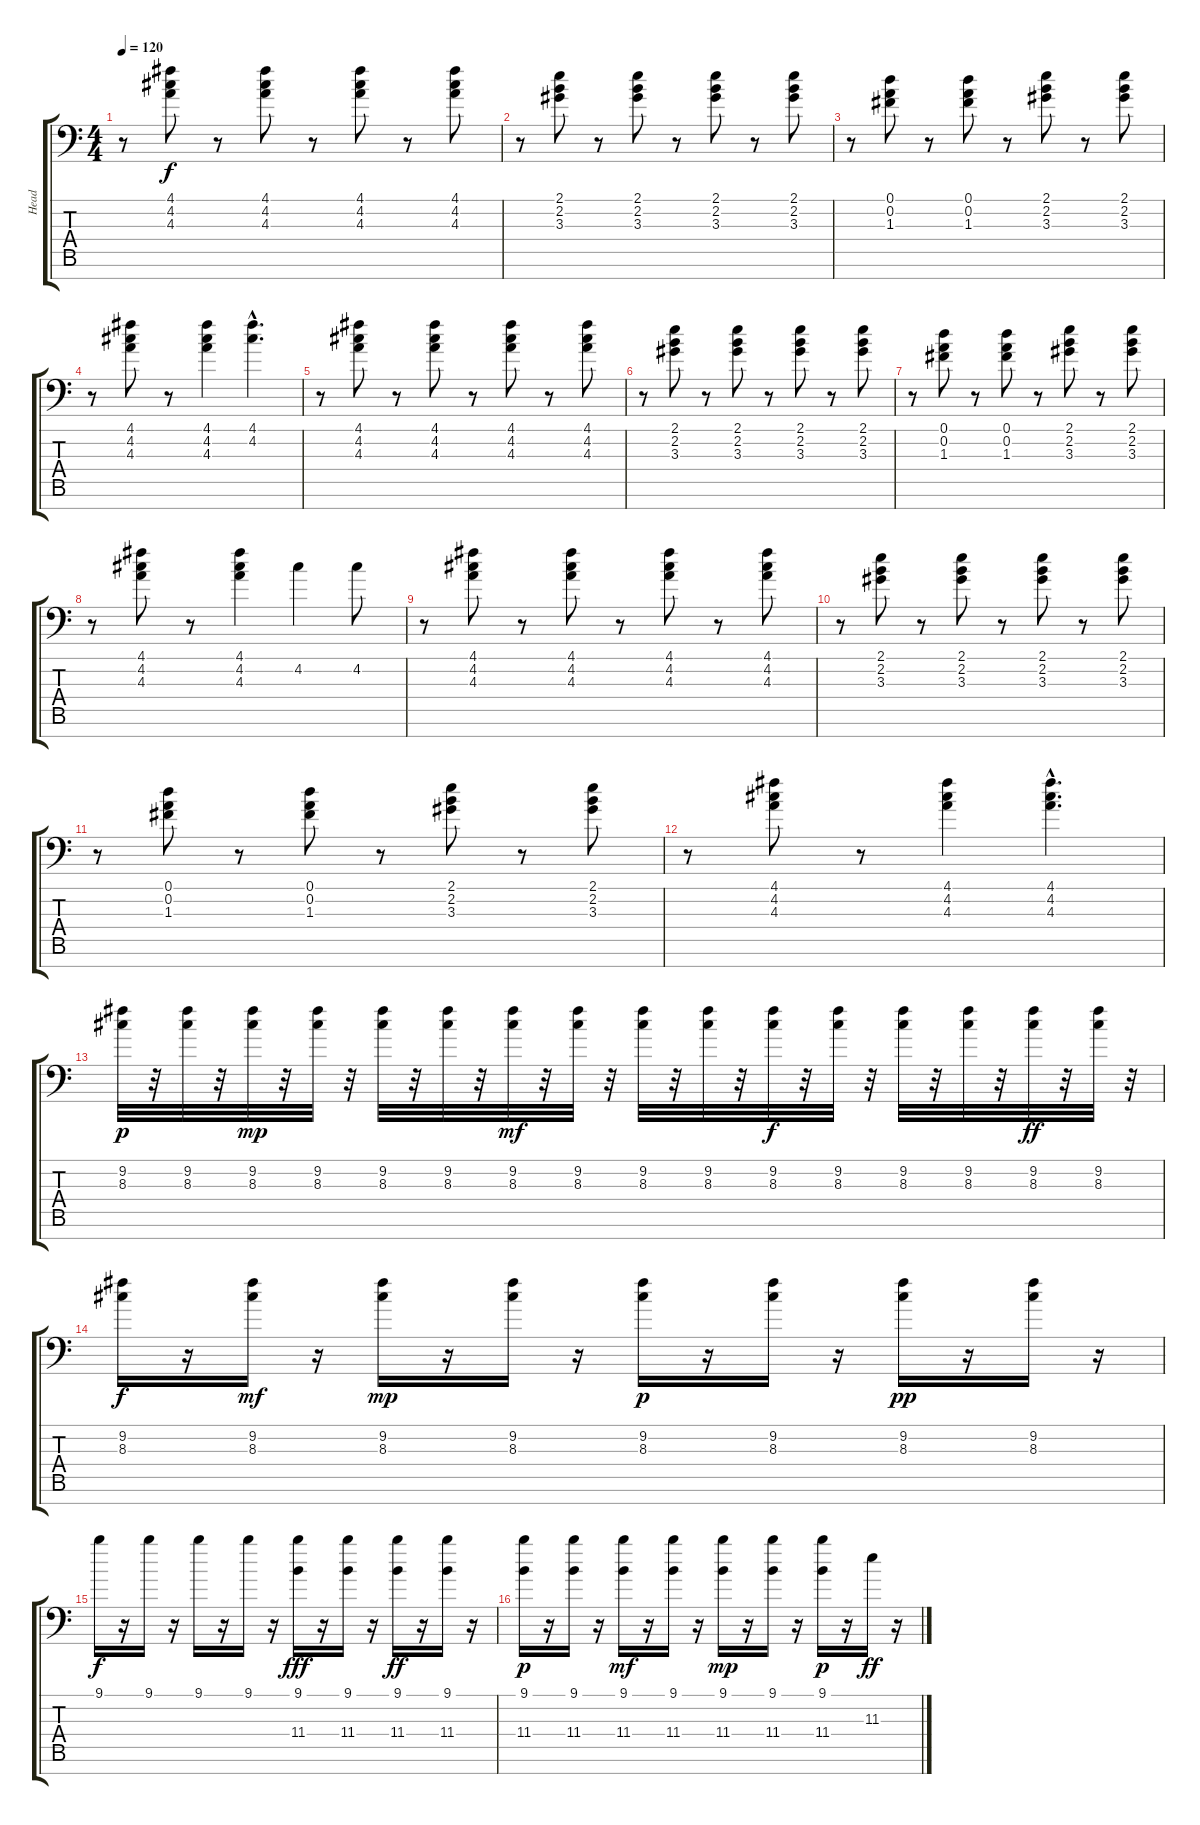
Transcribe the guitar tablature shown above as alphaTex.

\track ("Head" "Head") {instrument overdrivenguitar}
\staff {score tabs}
\tuning (D4 A3 F3 C3 G2 D2 A1) {hide}
\ts (4 4)
\tempo 120
\clef f4
\ks c
r.8{dy f} (4.1 4.2 4.3).8 r.8 (4.1 4.2 4.3).8 r.8 (4.1 4.2 4.3).8 r.8 (4.1 4.2 4.3).8 |
r.8 (2.1 2.2 3.3).8 r.8 (2.1 2.2 3.3).8 r.8 (2.1 2.2 3.3).8 r.8 (2.1 2.2 3.3).8 |
r.8 (0.1 0.2 1.3).8 r.8 (0.1 0.2 1.3).8 r.8 (2.1 2.2 3.3).8 r.8 (2.1 2.2 3.3).8 |
r.8 (4.1 4.2 4.3).8 r.8 (4.1 4.2 4.3).4 (4.1{hac} 4.2{hac}).4{d} |
r.8 (4.1 4.2 4.3).8 r.8 (4.1 4.2 4.3).8 r.8 (4.1 4.2 4.3).8 r.8 (4.1 4.2 4.3).8 |
r.8 (2.1 2.2 3.3).8 r.8 (2.1 2.2 3.3).8 r.8 (2.1 2.2 3.3).8 r.8 (2.1 2.2 3.3).8 |
r.8 (0.1 0.2 1.3).8 r.8 (0.1 0.2 1.3).8 r.8 (2.1 2.2 3.3).8 r.8 (2.1 2.2 3.3).8 |
r.8 (4.1 4.2 4.3).8 r.8 (4.1 4.2 4.3).4 4.2.4 4.2.8 |
r.8 (4.1 4.2 4.3).8 r.8 (4.1 4.2 4.3).8 r.8 (4.1 4.2 4.3).8 r.8 (4.1 4.2 4.3).8 |
r.8 (2.1 2.2 3.3).8 r.8 (2.1 2.2 3.3).8 r.8 (2.1 2.2 3.3).8 r.8 (2.1 2.2 3.3).8 |
r.8 (0.1 0.2 1.3).8 r.8 (0.1 0.2 1.3).8 r.8 (2.1 2.2 3.3).8 r.8 (2.1 2.2 3.3).8 |
r.8 (4.1 4.2 4.3).8 r.8 (4.1 4.2 4.3).4 (4.1{hac} 4.2{hac} 4.3{hac}).4{d} |
(9.2 8.3).32{dy p} r.32 (9.2 8.3).32 r.32 (9.2 8.3).32{dy mp} r.32 (9.2 8.3).32 r.32 (9.2 8.3).32 r.32 (9.2 8.3).32 r.32 (9.2 8.3).32{dy mf} r.32 (9.2 8.3).32 r.32 (9.2 8.3).32 r.32 (9.2 8.3).32 r.32 (9.2 8.3).32{dy f} r.32 (9.2 8.3).32 r.32 (9.2 8.3).32 r.32 (9.2 8.3).32 r.32 (9.2 8.3).32{dy ff} r.32 (9.2 8.3).32 r.32 |
(9.2 8.3).16{dy f} r.16 (9.2 8.3).16{dy mf} r.16 (9.2 8.3).16{dy mp} r.16 (9.2 8.3).16 r.16 (9.2 8.3).16{dy p} r.16 (9.2 8.3).16 r.16 (9.2 8.3).16{dy pp} r.16 (9.2 8.3).16 r.16 |
9.1.16{dy f} r.16 9.1.16 r.16 9.1.16 r.16 9.1.16 r.16 (9.1 11.4).16{dy fff} r.16 (9.1 11.4).16 r.16 (9.1 11.4).16{dy ff} r.16 (9.1 11.4).16 r.16 |
(9.1 11.4).16{dy p} r.16 (9.1 11.4).16 r.16 (9.1 11.4).16{dy mf} r.16 (9.1 11.4).16 r.16 (9.1 11.4).16{dy mp} r.16 (9.1 11.4).16 r.16 (9.1 11.4).16{dy p} r.16 11.3.16{dy ff} r.16
